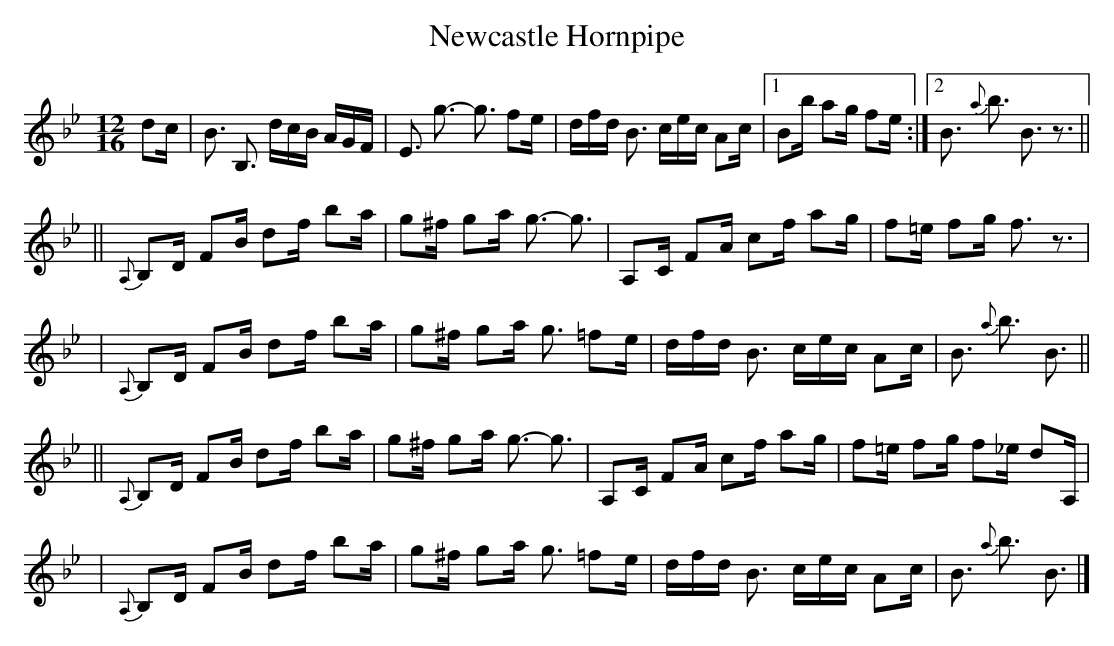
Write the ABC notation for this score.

X:1
T: Newcastle Hornpipe
M: 12/16
L: 1/16
K: Bb
d2c \
| B3 B,3 dcB AGF \
| E3 g3- g3 f2e \
| dfd B3 cec A2c \
|1 B2b a2g f2e \
:|2 B3 {a}b3 B3 z3 ||
|| {A,}B,2D F2B d2f b2a \
| g2^f g2a g3- g3 \
| A,2C F2A c2f a2g \
| f2=e f2g f3 z3 |
| {A,}B,2D F2B d2f b2a \
| g2^f g2a g3 =f2e \
| dfd B3 cec A2c \
| B3 {a}b3 B3 ||
|| {A,}B,2D F2B d2f b2a \
| g2^f g2a g3- g3 \
| A,2C F2A c2f a2g \
| f2=e f2g f2_e d2A, |
| {A,}B,2D F2B d2f b2a \
| g2^f g2a g3 =f2e \
| dfd B3 cec A2c \
| B3 {a}b3 B3 |]
